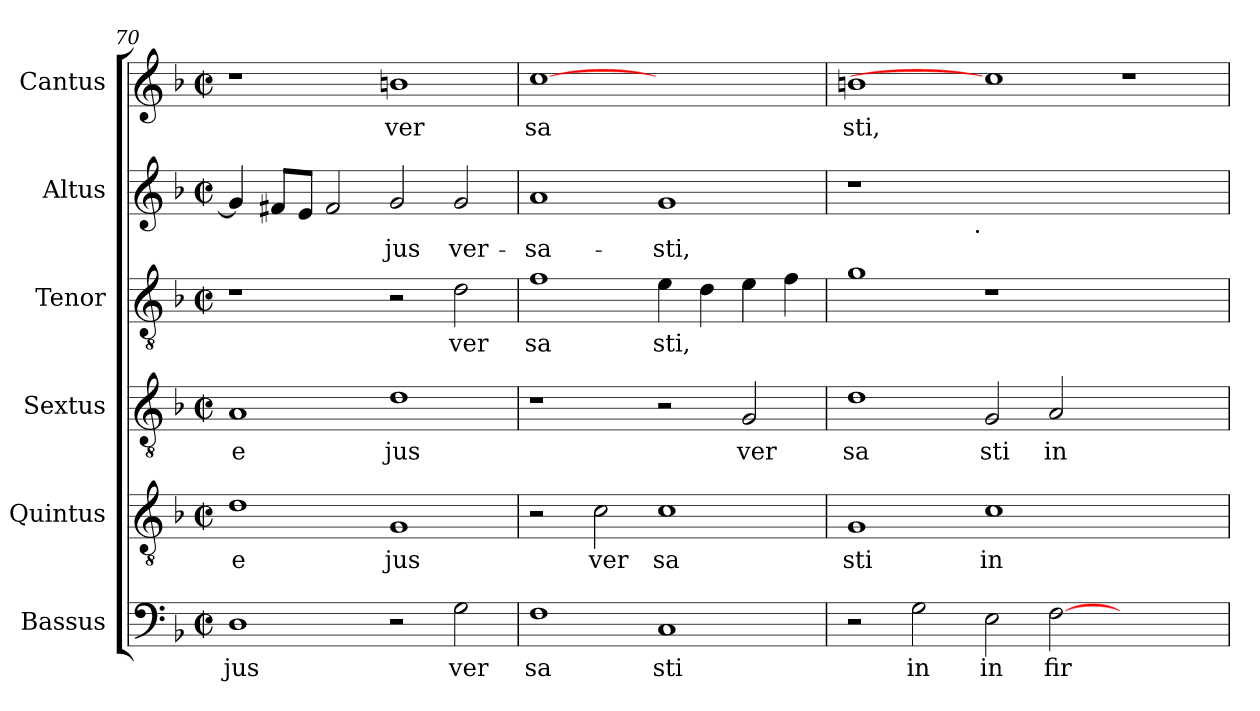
**kern	**text	**kern	**text	**kern	**text	**kern	**text	**kern	**text	**kern	**text
*part6	*part6	*part5	*part5	*part4	*part4	*part3	*part3	*part2	*part2	*part1	*part1
*staff6	*staff6	*staff5	*staff5	*staff4	*staff4	*staff3	*staff3	*staff2	*staff2	*staff1	*staff1
*I"Bassus	*	*I"Quintus	*	*I"Sextus	*	*I"Tenor	*	*I"Altus	*	*I"Cantus	*
!!LO:PB:g=z
*clefF4	*	*clefGv2	*	*clefGv2	*	*clefGv2	*	*clefG2	*	*clefG2	*
*k[b-]	*	*k[b-]	*	*k[b-]	*	*k[b-]	*	*k[b-]	*	*k[b-]	*
*F:	*	*F:	*	*F:	*	*F:	*	*F:	*	*F:	*
*M2/2	*	*M2/2	*	*M2/2	*	*M2/2	*	*M2/2	*	*M2/2	*
*met(c|)	*	*met(c|)	*	*met(c|)	*	*met(c|)	*	*met(c|)	*	*met(c|)	*
=70	=70	=70	=70	=70	=70	=70	=70	=70	=70	=70	=70
!	!LO:LY:b:cj	!	!LO:LY:b:cj	!	!LO:LY:b:cj	!	!	!	!LO:LY:b:cj	!	!
1D	-jus	1d	e	1A	e	1r	.	4g/]	.	1r	.
!	!	!	!	!	!	!	!	!	!LO:LY:b:cj	!	!
.	.	.	.	.	.	.	.	8f#/L	.	.	.
!	!	!	!	!	!	!	!	!	!LO:LY:b:cj	!	!
.	.	.	.	.	.	.	.	8e/J	.	.	.
!	!	!	!	!	!	!	!	!	!LO:LY:b:cj	!	!
.	.	.	.	.	.	.	.	2f#/	.	.	.
!	!	!	!LO:LY:b:cj	!	!LO:LY:b:cj	!	!	!	!LO:LY:b:cj	!	!LO:LY:b:cj
2r	.	1G	jus	1d	jus	2r	.	2g/	jus	1bn	ver
!	!LO:LY:b:cj	!	!	!	!	!	!LO:LY:b:cj	!	!LO:LY:b:cj	!	!
2G\	ver	.	.	.	.	2d\	ver	2g/	ver-	.	.
=71	=71	=71	=71	=71	=71	=71	=71	=71	=71	=71	=71
!	!LO:LY:b:cj	!	!	!	!	!	!LO:LY:b:cj	!	!LO:LY:b:cj	!	!LO:LY:b:cj
1F	sa	2r	.	1r	.	1f	sa	1a	-sa-	[1cc	sa
!	!	!	!LO:LY:b:cj	!	!	!	!	!	!	!	!
.	.	2c\	ver	.	.	.	.	.	.	.	.
!	!LO:LY:b:cj	!	!LO:LY:b:cj	!	!	!	!LO:LY:b:cj	!	!LO:LY:b:cj	!	!
1C	sti	1c	sa	2r	.	4e\	sti,	1g	-sti,	1ryy	.
!	!	!	!	!	!	!	!LO:LY:b:cj	!	!	!	!
.	.	.	.	.	.	4d\	.	.	.	.	.
!	!	!	!	!	!LO:LY:b:cj	!	!LO:LY:b:cj	!	!	!	!
.	.	.	.	2G/	ver	4e\	.	.	.	.	.
!	!	!	!	!	!	!	!LO:LY:b:cj	!	!	!	!
.	.	.	.	.	.	4f\	.	.	.	.	.
=72	=72	=72	=72	=72	=72	=72	=72	=72	=72	=72	=72
!	!	!	!LO:LY:b:cj	!	!LO:LY:b:cj	!	!LO:LY:b:cj	!	!	!	!LO:LY:b:cj
*	*	*	*	*	*	*	*	*^	*	*	*
2r	.	1G	sti	1d	sa	1g	.	1r	2ryy	.	1bn	sti,
!	!LO:LY:b:cj	!	!	!	!	!	!	!	!	!	!	!
2G\	in	.	.	.	.	.	.	.	4...ryy	.	.	.
!	!	!	!	!	!	!	!	!	!LO:TX:b:t=.	!	!	!
.	.	.	.	.	.	.	.	.	1ryy	.	.	.
!	!LO:LY:b:cj	!	!LO:LY:b:cj	!	!LO:LY:b:cj	!	!	!	!	!	!	!
2E\	in	1c	in	2G/	sti	1r	.	0ryy	.	.	1cc]	.
!	!LO:LY:b:cj	!	!	!	!LO:LY:b:cj	!	!	!	!	!	!	!
[>2F\	fir	.	.	2A/	in	.	.	.	.	.	.	.
.	.	.	.	.	.	.	.	.	1ryy	.	.	.
1ryy	.	1ryy	.	1ryy	.	1ryy	.	.	.	.	1r	.
.	.	.	.	.	.	.	.	.	32ryy	.	.	.
*	*	*	*	*	*	*	*	*v	*v	*	*	*
=	=	=	=	=	=	=	=	=	=	=	=
*-	*-	*-	*-	*-	*-	*-	*-	*-	*-	*-	*-
